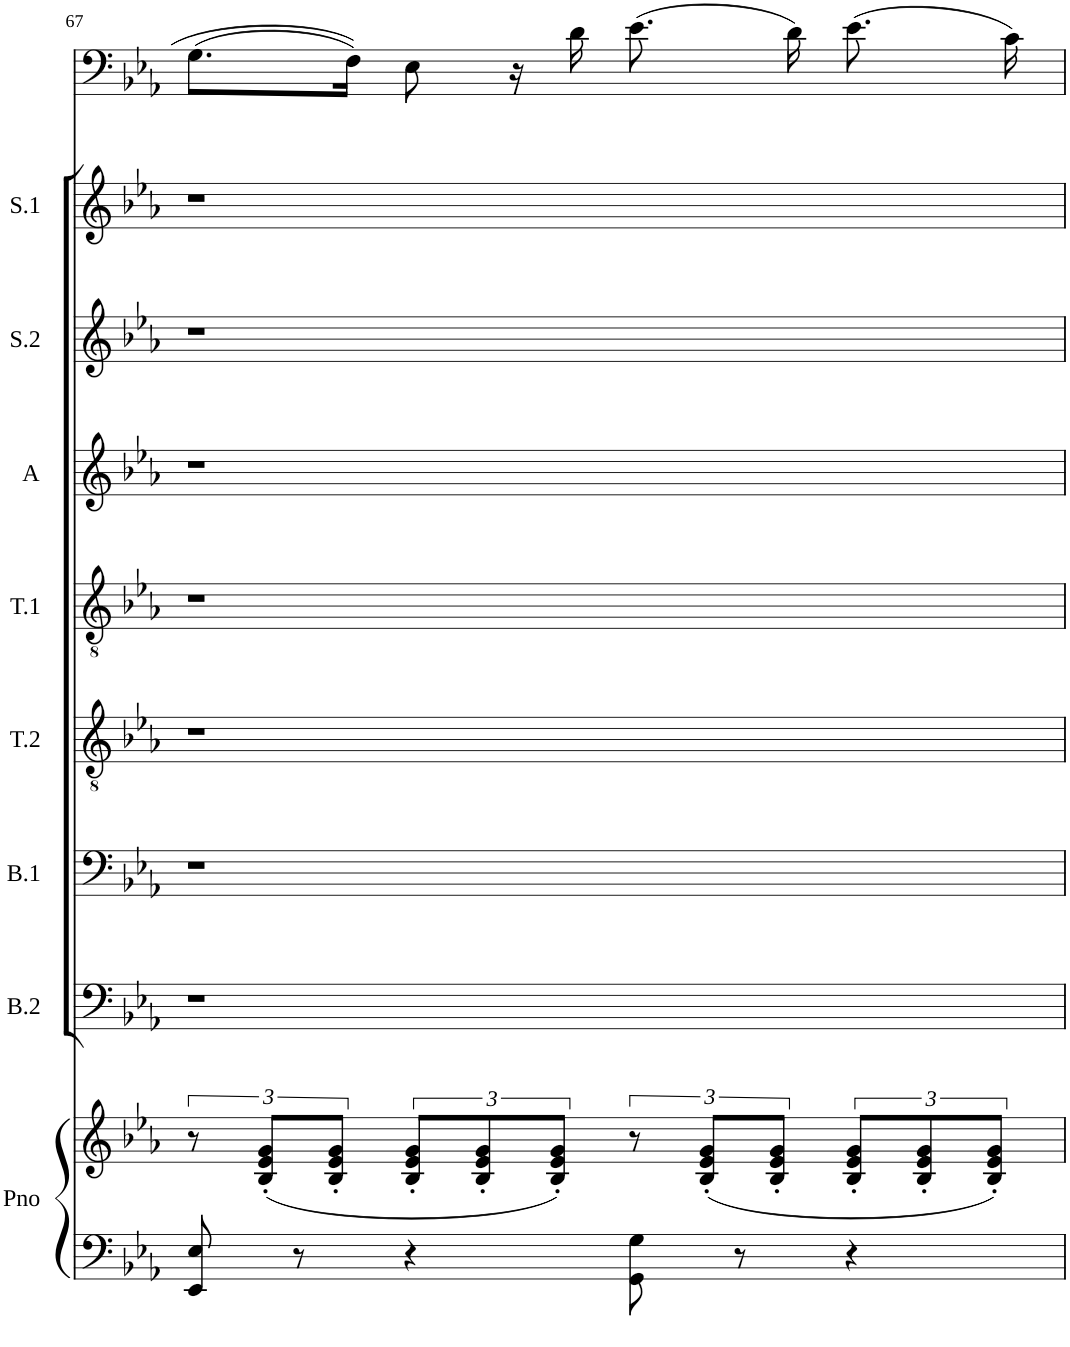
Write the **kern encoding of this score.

**kern	**kern	**kern	**kern	**kern	**kern	**kern	**kern	**kern	**kern
*part9	*part9	*part8	*part7	*part6	*part5	*part4	*part3	*part2	*part1
*staff10	*staff9	*staff8	*staff7	*staff6	*staff5	*staff4	*staff3	*staff2	*staff1
*I"Piano	*	*I"Basse 2	*I"Basse 1	*I"Tenor 2	*I"Tenor 1	*I"Alto	*I"Soprano 2	*I"Soprano 1	*I"Voice
*I'Pno	*	*I'B.2	*I'B.1	*I'T.2	*I'T.1	*I'A	*I'S.2	*I'S.1	*
!!LO:PB:g=z
*clefF4	*clefG2	*clefF4	*clefF4	*clefGv2	*clefGv2	*clefG2	*clefG2	*clefG2	*clefF4
*	*	*	*	*	*	*	*	*	*Trd12c21
*k[b-e-a-]	*k[b-e-a-]	*k[b-e-a-]	*k[b-e-a-]	*k[b-e-a-]	*k[b-e-a-]	*k[b-e-a-]	*k[b-e-a-]	*k[b-e-a-]	*k[b-e-a-]
*E-:	*E-:	*E-:	*E-:	*E-:	*E-:	*E-:	*E-:	*E-:	*E-:
*M4/4	*M4/4	*M4/4	*M4/4	*M4/4	*M4/4	*M4/4	*M4/4	*M4/4	*M4/4
*met(c)	*met(c)	*met(c)	*met(c)	*met(c)	*met(c)	*met(c)	*met(c)	*met(c)	*met(c)
=67	=67	=67	=67	=67	=67	=67	=67	=67	=67
8EE-/ 8E-/	12r	1r	1r	1r	1r	1r	1r	1r	(8.G\L
.	(12B-/' 12e-/' 12g/'L	.	.	.	.	.	.	.	.
8r	.	.	.	.	.	.	.	.	.
.	12B-/' 12e-/' 12g/'J	.	.	.	.	.	.	.	.
.	.	.	.	.	.	.	.	.	16F\Jk)
4r	12B-/' 12e-/' 12g/'L	.	.	.	.	.	.	.	8E-\
.	12B-/' 12e-/' 12g/'	.	.	.	.	.	.	.	.
.	.	.	.	.	.	.	.	.	16r
.	12B-/' 12e-/' 12g/'J)	.	.	.	.	.	.	.	.
.	.	.	.	.	.	.	.	.	16d\
8GG\ 8G\	12r	.	.	.	.	.	.	.	(8.e-\
.	(12B-/' 12e-/' 12g/'L	.	.	.	.	.	.	.	.
8r	.	.	.	.	.	.	.	.	.
.	12B-/' 12e-/' 12g/'J	.	.	.	.	.	.	.	.
.	.	.	.	.	.	.	.	.	16d\)
4r	12B-/' 12e-/' 12g/'L	.	.	.	.	.	.	.	(8.e-\
.	12B-/' 12e-/' 12g/'	.	.	.	.	.	.	.	.
.	12B-/' 12e-/' 12g/'J)	.	.	.	.	.	.	.	.
.	.	.	.	.	.	.	.	.	16c\)
=	=	=	=	=	=	=	=	=	=
*-	*-	*-	*-	*-	*-	*-	*-	*-	*-
